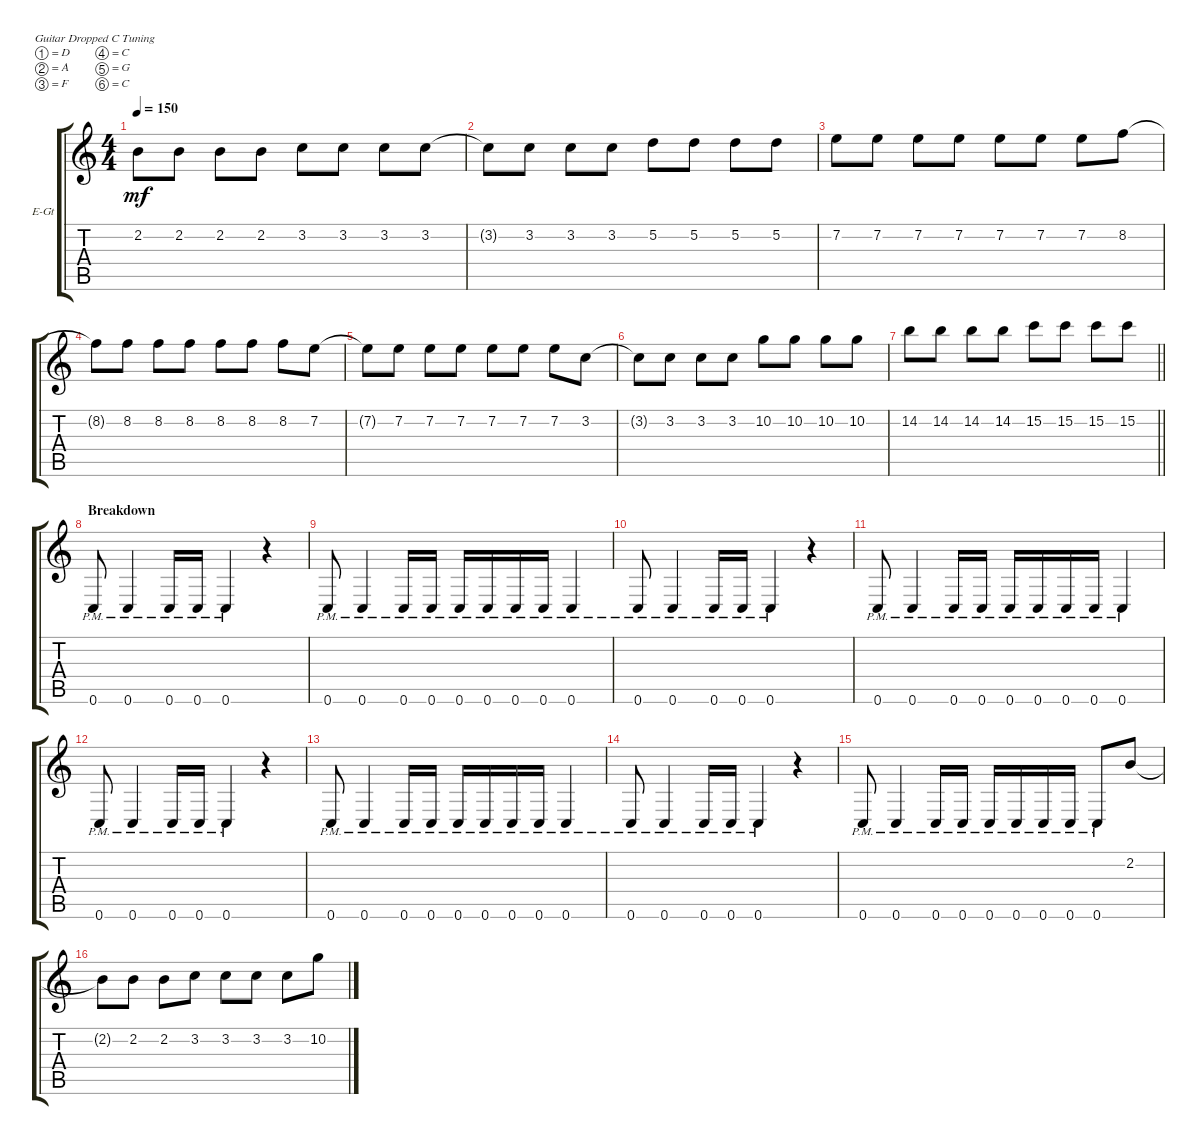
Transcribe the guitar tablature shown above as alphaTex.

\defaultSystemsLayout 4
\bracketExtendMode groupsimilarinstruments
\firstSystemTrackNameOrientation horizontal
\otherSystemsTrackNameOrientation horizontal
\track ("Guitar 1" "E-Gt") {instrument overdrivenguitar}
\staff {score tabs}
\tuning (D4 A3 F3 C3 G2 C2)
\ts (4 4)
\tempo 150
\clef g2
\ks c
2.2{t}.8{dy mf} 2.2.8 2.2.8 2.2.8 3.2.8 3.2.8 3.2.8 3.2.8 |
3.2{t}.8 3.2.8 3.2.8 3.2.8 5.2.8 5.2.8 5.2.8 5.2.8 |
7.2.8 7.2.8 7.2.8 7.2.8 7.2.8 7.2.8 7.2.8 8.2.8 |
8.2{t}.8 8.2.8 8.2.8 8.2.8 8.2.8 8.2.8 8.2.8 7.2.8 |
7.2{t}.8 7.2.8 7.2.8 7.2.8 7.2.8 7.2.8 7.2.8 3.2.8 |
3.2{t}.8 3.2.8 3.2.8 3.2.8 10.2.8 10.2.8 10.2.8 10.2.8 |
\barLineRight lightlight
14.2.8 14.2.8 14.2.8 14.2.8 15.2.8 15.2.8 15.2.8 15.2.8 |
\section ("" "Breakdown")
0.6{pm}.8 0.6{pm}.4 0.6{pm}.16 0.6{pm}.16 0.6{pm}.4 r.4 |
0.6{pm}.8 0.6{pm}.4 0.6{pm}.16 0.6{pm}.16 0.6{pm}.16 0.6{pm}.16 0.6{pm}.16 0.6{pm}.16 0.6{pm}.4 |
0.6{pm}.8 0.6{pm}.4 0.6{pm}.16 0.6{pm}.16 0.6{pm}.4 r.4 |
0.6{pm}.8 0.6{pm}.4 0.6{pm}.16 0.6{pm}.16 0.6{pm}.16 0.6{pm}.16 0.6{pm}.16 0.6{pm}.16 0.6{pm}.4 |
0.6{pm}.8 0.6{pm}.4 0.6{pm}.16 0.6{pm}.16 0.6{pm}.4 r.4 |
0.6{pm}.8 0.6{pm}.4 0.6{pm}.16 0.6{pm}.16 0.6{pm}.16 0.6{pm}.16 0.6{pm}.16 0.6{pm}.16 0.6{pm}.4 |
0.6{pm}.8 0.6{pm}.4 0.6{pm}.16 0.6{pm}.16 0.6{pm}.4 r.4 |
0.6{pm}.8 0.6{pm}.4 0.6{pm}.16 0.6{pm}.16 0.6{pm}.16 0.6{pm}.16 0.6{pm}.16 0.6{pm}.16 0.6{pm}.8 2.2.8 |
2.2{t}.8 2.2.8 2.2.8 3.2.8 3.2.8 3.2.8 3.2.8 10.2.8
